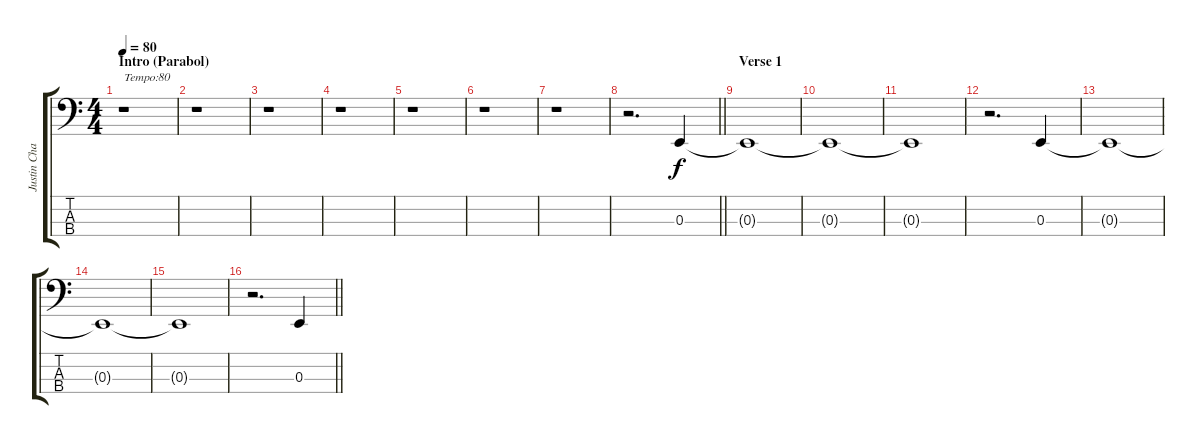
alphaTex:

\track ("Justin Chancellor - Bass" "Justin Cha") {instrument electricbasspick}
\staff {score tabs}
\tuning (G2 D2 E1 B0) {hide}
\ts (4 4)
\section ("" "Intro (Parabol)")
\tempo 80
\clef f4
\ks c
r.1{txt "Tempo:80" dy f instrument electricbasspick} |
r.1 |
r.1 |
r.1 |
r.1 |
r.1 |
r.1 |
\barLineRight lightlight
r.2{d} 0.3.4 |
\section ("" "Verse 1")
0.3{t}.1 |
0.3{t}.1 |
0.3{t}.1 |
r.2{d} 0.3.4 |
0.3{t}.1 |
0.3{t}.1 |
0.3{t}.1 |
\barLineRight lightlight
r.2{d} 0.3.4
